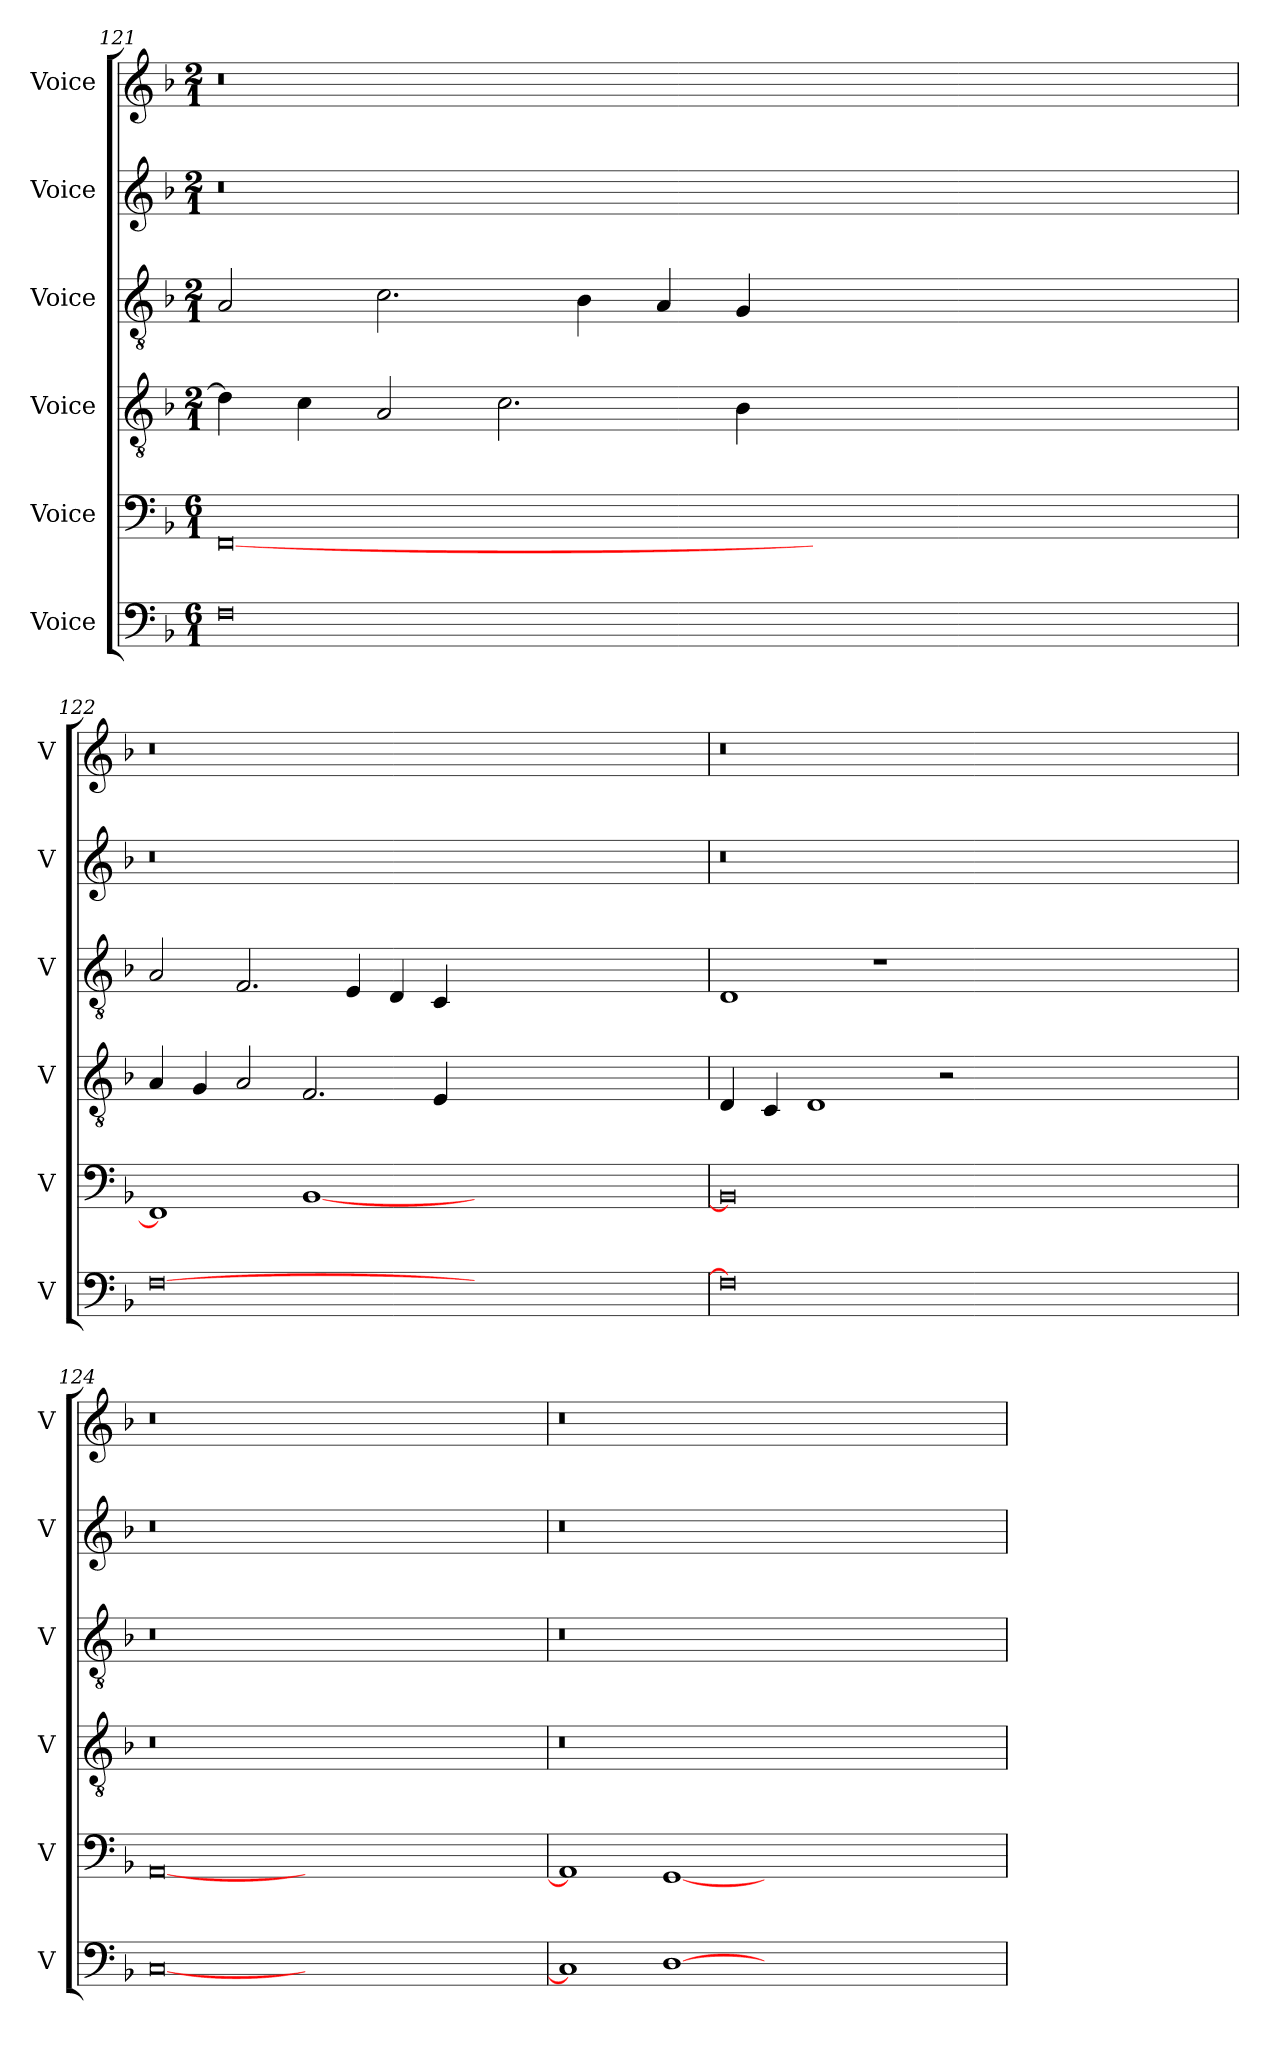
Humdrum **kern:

**kern	**kern	**kern	**kern	**kern	**kern
*part6	*part5	*part4	*part3	*part2	*part1
*staff6	*staff5	*staff4	*staff3	*staff2	*staff1
*I"Voice	*I"Voice	*I"Voice	*I"Voice	*I"Voice	*I"Voice
*I'V	*I'V	*I'V	*I'V	*I'V	*I'V
*clefF4	*clefF4	*clefGv2	*clefGv2	*clefG2	*clefG2
*k[b-]	*k[b-]	*k[b-]	*k[b-]	*k[b-]	*k[b-]
*M6/1	*M6/1	*M2/1	*M2/1	*M2/1	*M2/1
=121	=121	=121	=121	=121	=121
0F	[0FF	4d\]	2A/	0r	0r
.	.	4c\	.	.	.
.	.	2A/	2.c\	.	.
.	.	2.c\	.	.	.
.	.	.	4B-\	.	.
.	.	.	4A/	.	.
.	.	4B-\	4G/	.	.
00ryy	00ryy	00ryy	00ryy	00ryy	00ryy
!!LO:LB:g=z
=122	=122	=122	=122	=122	=122
[0F	1FF]	4A/	2A/	0r	0r
.	.	4G/	.	.	.
.	.	2A/	2.F/	.	.
.	[1BB-	2.F/	.	.	.
.	.	.	4E/	.	.
.	.	.	4D/	.	.
.	.	4E/	4C/	.	.
00ryy	00ryy	00ryy	00ryy	00ryy	00ryy
=123	=123	=123	=123	=123	=123
0F]	0BB-]	4D/	1D	0r	0r
.	.	4C/	.	.	.
.	.	1D	.	.	.
.	.	.	1r	.	.
.	.	2r	.	.	.
00ryy	00ryy	00ryy	00ryy	00ryy	00ryy
!!LO:PB:g=z
=124	=124	=124	=124	=124	=124
[0C	[0AA	0r	0r	0r	0r
00ryy	00ryy	00ryy	00ryy	00ryy	00ryy
=125	=125	=125	=125	=125	=125
1C]	1AA]	0r	0r	0r	0r
[1D	[1GG	.	.	.	.
00ryy	00ryy	00ryy	00ryy	00ryy	00ryy
=	=	=	=	=	=
*-	*-	*-	*-	*-	*-
